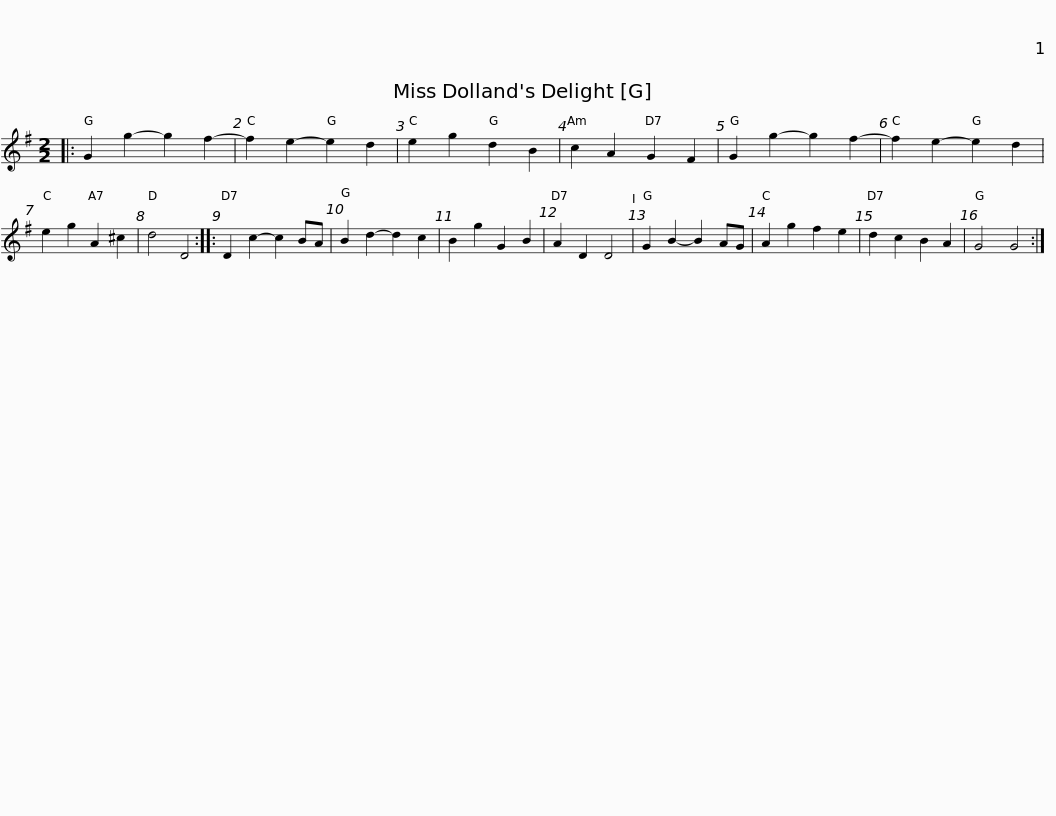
X:1
L:1/8
M:2/2
I:linebreak $
K:G
V:1 treble
V:1
|: G2 g2- g2 f2- | f2 e2- e2 d2 | e2 g2 d2 B2 | c2 A2 G2 F2 | G2 g2- g2 f2- | %5
 f2 e2- e2 d2 | e2 g2 A2 ^c2 | d4 D4 :: D2 c2- c2 BA |$ B2 d2- d2 c2 | %10
 B2 g2 G2 B2 | A2 D2 D4 | G2 B2- B2 AG | A2 g2 f2 e2 | d2 c2 B2 A2 | %15
 G4 G4 :| %16
